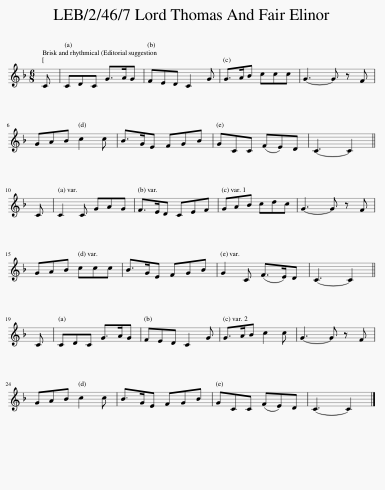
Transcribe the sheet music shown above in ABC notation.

X:1
L:1/8
M:6/8
I:linebreak $
K:F
V:1 treble
V:1
 C | CDC G>AG | FED C2 G | G>AB ccc | G3- G z F |$ %5
 GAB c2 c | B>GE FGB | GCC (FE)D | C3- C2 ||$ C | %10
 C2 C GAG | F>ED CEF | GAB cdc | G3- G z F |$ GAB ccc | %15
 B>GE FGB | G2 C (F>E)D | C3- C2 ||$ C | CDC G>AG | %20
 FED C2 G | G>AB c2 c | G3- G z F |$ GAB c2 c | B>GE FGB | %25
 GCC (FE)D | C3- C2 |] %27
